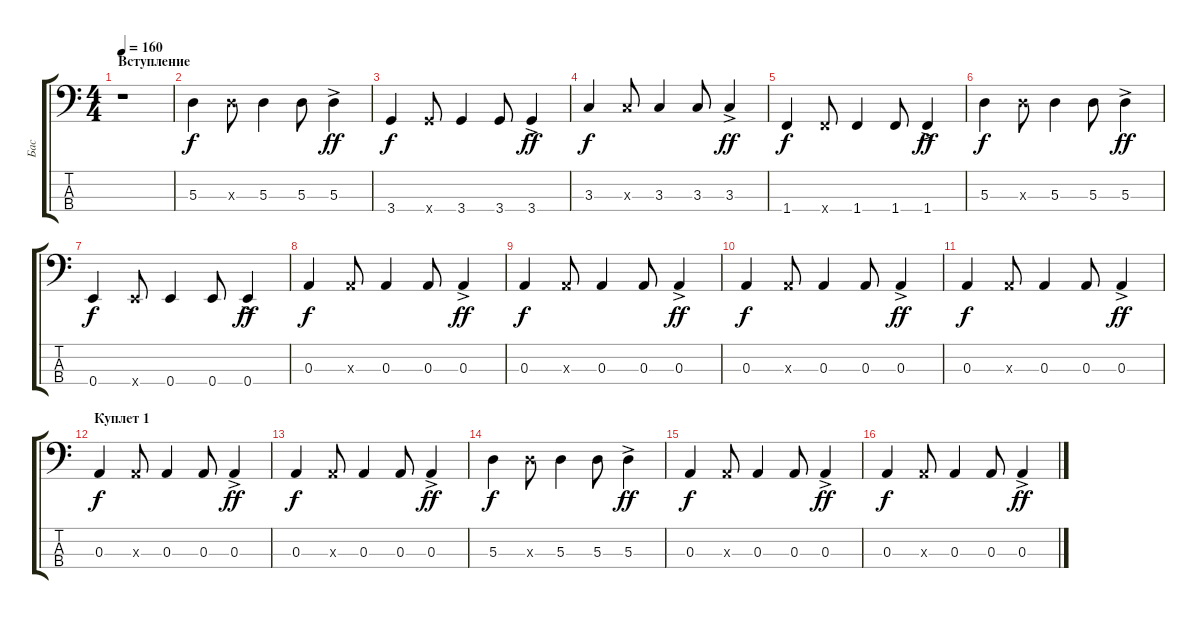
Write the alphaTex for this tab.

\track ("Бас" "Бас") {instrument electricbassfinger}
\staff {score tabs}
\tuning (G2 D2 A1 E1) {hide}
\ts (4 4)
\section ("" "Вступление")
\tempo 160
\clef f4
\ks c
r.1{dy f instrument electricbassfinger} |
5.3.4 5.3{x}.8 5.3.4 5.3.8 5.3{ac}.4{dy ff} |
3.4.4{dy f} 3.4{x}.8 3.4.4 3.4.8 3.4{ac}.4{dy ff} |
3.3.4{dy f} 3.3{x}.8 3.3.4 3.3.8 3.3{ac}.4{dy ff} |
1.4.4{dy f} 1.4{x}.8 1.4.4 1.4.8 1.4{ac}.4{dy ff} |
5.3.4{dy f} 5.3{x}.8 5.3.4 5.3.8 5.3{ac}.4{dy ff} |
0.4.4{dy f} 0.4{x}.8 0.4.4 0.4.8 0.4{ac}.4{dy ff} |
0.3.4{dy f} 0.3{x}.8 0.3.4 0.3.8 0.3{ac}.4{dy ff} |
0.3.4{dy f} 0.3{x}.8 0.3.4 0.3.8 0.3{ac}.4{dy ff} |
0.3.4{dy f} 0.3{x}.8 0.3.4 0.3.8 0.3{ac}.4{dy ff} |
0.3.4{dy f} 0.3{x}.8 0.3.4 0.3.8 0.3{ac}.4{dy ff} |
\section ("" "Куплет 1")
0.3.4{dy f} 0.3{x}.8 0.3.4 0.3.8 0.3{ac}.4{dy ff} |
0.3.4{dy f} 0.3{x}.8 0.3.4 0.3.8 0.3{ac}.4{dy ff} |
5.3.4{dy f} 5.3{x}.8 5.3.4 5.3.8 5.3{ac}.4{dy ff} |
0.3.4{dy f} 0.3{x}.8 0.3.4 0.3.8 0.3{ac}.4{dy ff} |
0.3.4{dy f} 0.3{x}.8 0.3.4 0.3.8 0.3{ac}.4{dy ff}
